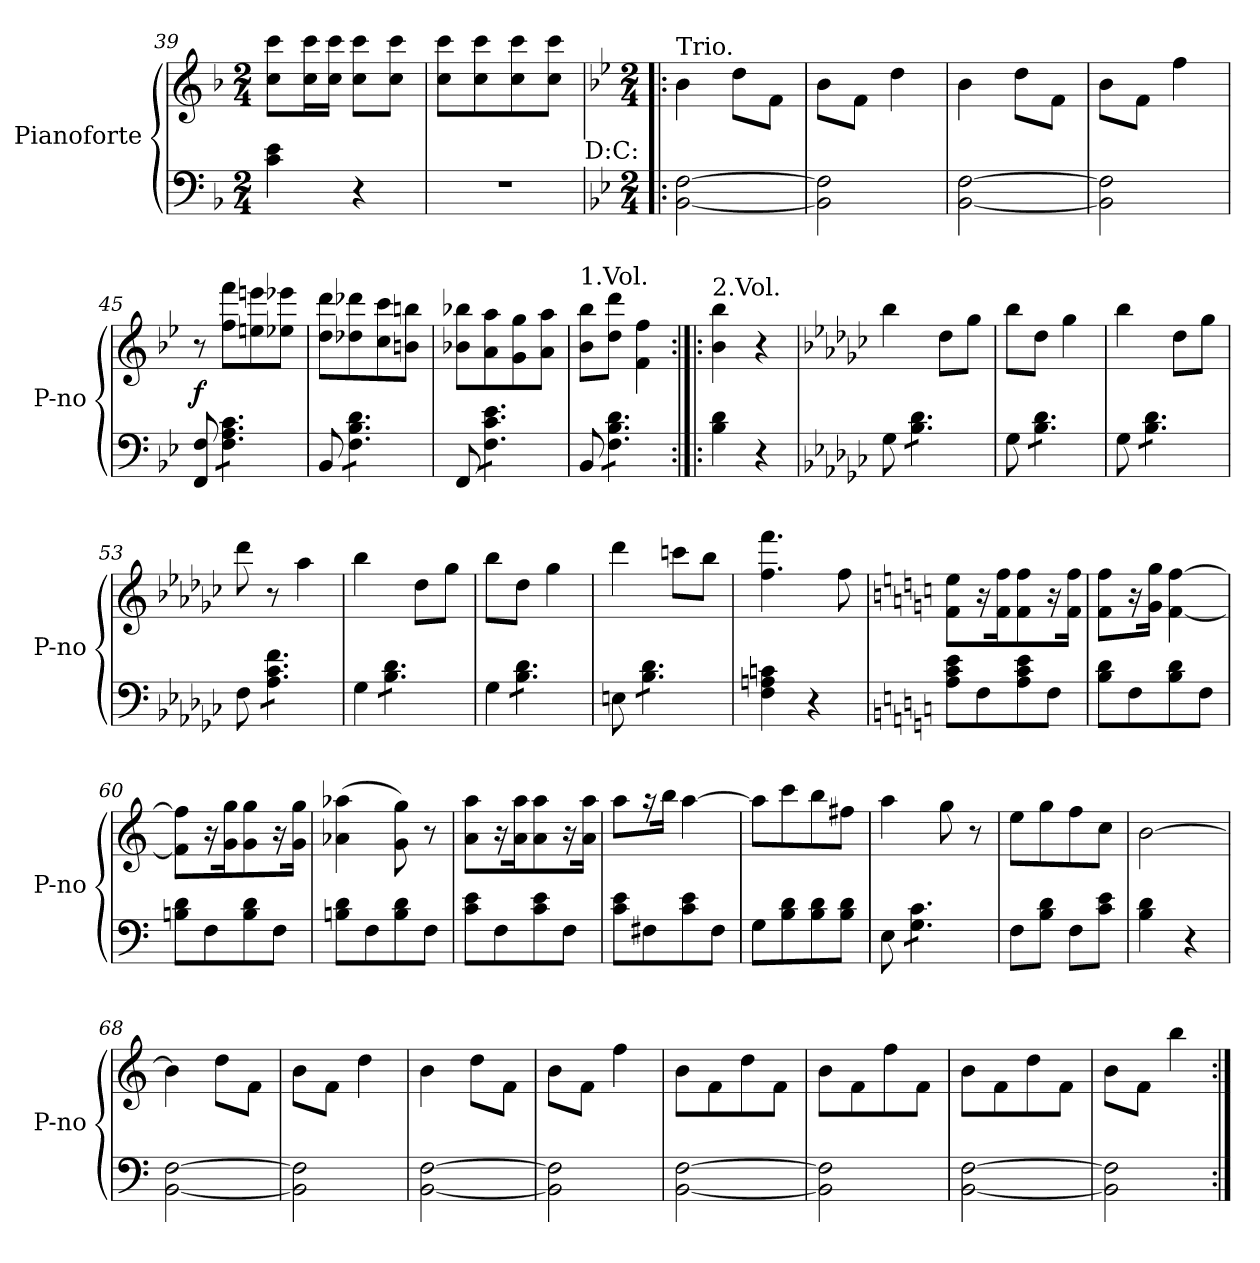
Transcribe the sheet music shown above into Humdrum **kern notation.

**kern	**kern	**dynam
*part1	*part1	*part1
*staff2	*staff1	*staff1/2
*I"Pianoforte	*	*
*I'P-no	*	*
*clefF4	*clefG2	*
*k[b-]	*k[b-]	*
*M2/4	*M2/4	*
=39	=39	=39
4c\ 4e\	8cc\ 8ccc\L	.
.	16cc\ 16ccc\L	.
.	16cc\ 16ccc\JJ	.
4r	8cc\ 8ccc\L	.
.	8cc\ 8ccc\J	.
=40	=40	=40
2r	8cc\ 8ccc\L	.
.	8cc\ 8ccc\	.
.	8cc\ 8ccc\	.
.	8cc\ 8ccc\J	.
!LO:TX:a:t=D&colon;C&colon;	!	!
=41!|:	=41!|:	=41!|:
*k[b-e-]	*k[b-e-]	*
*M2/4	*M2/4	*
!	!LO:TX:a:t=Trio.	!
[2BB-\ [2F\	4b-\	.
.	8dd\L	.
.	8f\J	.
=42	=42	=42
2BB-]\ 2F]\	8b-\L	.
.	8f\J	.
.	4dd\	.
=43	=43	=43
[2BB-\ [2F\	4b-\	.
.	8dd\L	.
.	8f\J	.
=44	=44	=44
2BB-]\ 2F]\	8b-\L	.
.	8f\J	.
.	4ff\	.
=45	=45	=45
8FF/ 8F/	8r	f
*tremolo	*	*
8F\ 8A\ 8c\L	8ff\ 8fff\L	.
8F\ 8A\ 8c\	8een\ 8eeen\	.
8F\ 8A\ 8c\J	8ee-X\ 8eee-X\J	.
*Xtremolo	*	*
=46	=46	=46
8BB-/	8dd\ 8ddd\L	.
*tremolo	*	*
8F\ 8B-\ 8d\L	8dd-X\ 8ddd-X\	.
8F\ 8B-\ 8d\	8cc\ 8ccc\	.
8F\ 8B-\ 8d\J	8bn\ 8bbn\J	.
*Xtremolo	*	*
=47	=47	=47
8FF/	8b-X\ 8bb-X\L	.
*tremolo	*	*
8F\ 8c\ 8e-\L	8a\ 8aa\	.
8F\ 8c\ 8e-\	8g\ 8gg\	.
8F\ 8c\ 8e-\J	8a\ 8aa\J	.
*Xtremolo	*	*
=48	=48	=48
!	!LO:TX:a:t=1.Vol.	!
8BB-/	8b-\ 8bb-\L	.
*tremolo	*	*
8F\ 8B-\ 8d\L	8dd\ 8ddd\J	.
8F\ 8B-\ 8d\	4f\ 4ff\	.
8F\ 8B-\ 8d\J	.	.
*Xtremolo	*	*
=49:|!|:	=49:|!|:	=49:|!|:
!	!LO:TX:a:t=2.Vol.	!
4B-\ 4d\	4b-\ 4bb-\	.
4r	4r	.
=50	=50	=50
*k[b-e-a-d-g-c-]	*k[b-e-a-d-g-c-]	*
8G-\	4bb-\	.
*tremolo	*	*
8B-\ 8d-\L	.	.
8B-\ 8d-\	8dd-\L	.
8B-\ 8d-\J	8gg-\J	.
*Xtremolo	*	*
=51	=51	=51
8G-\	8bb-\L	.
*tremolo	*	*
8B-\ 8d-\L	8dd-\J	.
8B-\ 8d-\	4gg-\	.
8B-\ 8d-\J	.	.
*Xtremolo	*	*
=52	=52	=52
8G-\	4bb-\	.
*tremolo	*	*
8B-\ 8d-\L	.	.
8B-\ 8d-\	8dd-\L	.
8B-\ 8d-\J	8gg-\J	.
*Xtremolo	*	*
=53	=53	=53
8F\	8ddd-\	.
*tremolo	*	*
8A-\ 8c-\ 8f\L	8r	.
8A-\ 8c-\ 8f\	4aa-\	.
8A-\ 8c-\ 8f\J	.	.
*Xtremolo	*	*
=54	=54	=54
!LO:N:vis=4	!	!
8G-\	4bb-\	.
*tremolo	*	*
8B-\ 8d-\L	.	.
8B-\ 8d-\	8dd-\L	.
8B-\ 8d-\J	8gg-\J	.
*Xtremolo	*	*
=55	=55	=55
!LO:N:vis=4	!	!
8G-\	8bb-\L	.
*tremolo	*	*
8B-\ 8d-\L	8dd-\J	.
8B-\ 8d-\	4gg-\	.
8B-\ 8d-\J	.	.
*Xtremolo	*	*
=56	=56	=56
8En\	4ddd-\	.
*tremolo	*	*
8B-\ 8d-\L	.	.
8B-\ 8d-\	8cccn\L	.
8B-\ 8d-\J	8bb-\J	.
*Xtremolo	*	*
=57	=57	=57
4F\ 4An\ 4cn\	4.ff\ 4.fff\	.
4r	.	.
.	8ff\	.
=58	=58	=58
*k[]	*k[]	*
8A\ 8c\ 8e\L	8f\ 8ee\L	.
8F\	16r	.
.	16f\ 16ff\K	.
8A\ 8c\ 8e\	8f\ 8ff\	.
8F\J	16r	.
.	16f\ 16ff\Jk	.
=59	=59	=59
8B\ 8d\L	8f\ 8ff\L	.
8F\	16r	.
.	16g\ 16gg\Jk	.
8B\ 8d\	[4f\ [4ff\	.
8F\J	.	.
=60	=60	=60
8Bn\ 8d\L	8f]\ 8ff]\L	.
8F\	16r	.
.	16g\ 16gg\K	.
8B\ 8d\	8g\ 8gg\	.
8F\J	16r	.
.	16g\ 16gg\Jk	.
=61	=61	=61
8Bn\ 8d\L	(4a-X\ 4aa-X\	.
8F\	.	.
8B\ 8d\	8g\ 8gg\)	.
8F\J	8r	.
=62	=62	=62
8c\ 8e\L	8a\ 8aa\L	.
8F\	16r	.
.	16a\ 16aa\K	.
8c\ 8e\	8a\ 8aa\	.
8F\J	16r	.
.	16a\ 16aa\Jk	.
=63	=63	=63
8c\ 8e\L	8aa\L	.
8F#X\	16r	.
.	16bb\Jk	.
8c\ 8e\	[4aa\	.
8F#\J	.	.
=64	=64	=64
8G\L	8aa\L]	.
8B\ 8d\	8ccc\	.
8B\ 8d\	8bb\	.
8B\ 8d\J	8ff#X\J	.
=65	=65	=65
8E\	4aa\	.
*tremolo	*	*
8G\ 8c\L	.	.
8G\ 8c\	8gg\	.
8G\ 8c\J	8r	.
*Xtremolo	*	*
=66	=66	=66
8F\L	8ee\L	.
8B\ 8d\J	8gg\	.
8F\L	8ff\	.
8c\ 8e\J	8cc\J	.
=67	=67	=67
4B\ 4d\	[2b\	.
4r	.	.
=68	=68	=68
[2BB\ [2F\	4b\]	.
.	8dd\L	.
.	8f\J	.
=69	=69	=69
2BB]\ 2F]\	8b\L	.
.	8f\J	.
.	4dd\	.
=70	=70	=70
[2BB\ [2F\	4b\	.
.	8dd\L	.
.	8f\J	.
=71	=71	=71
2BB]\ 2F]\	8b\L	.
.	8f\J	.
.	4ff\	.
=72	=72	=72
[2BB\ [2F\	8b\L	.
.	8f\	.
.	8dd\	.
.	8f\J	.
=73	=73	=73
2BB]\ 2F]\	8b\L	.
.	8f\	.
.	8ff\	.
.	8f\J	.
=74	=74	=74
[2BB\ [2F\	8b\L	.
.	8f\	.
.	8dd\	.
.	8f\J	.
=75	=75	=75
2BB]\ 2F]\	8b\L	.
.	8f\J	.
.	4bb\	.
=:|!	=:|!	=:|!
*-	*-	*-
